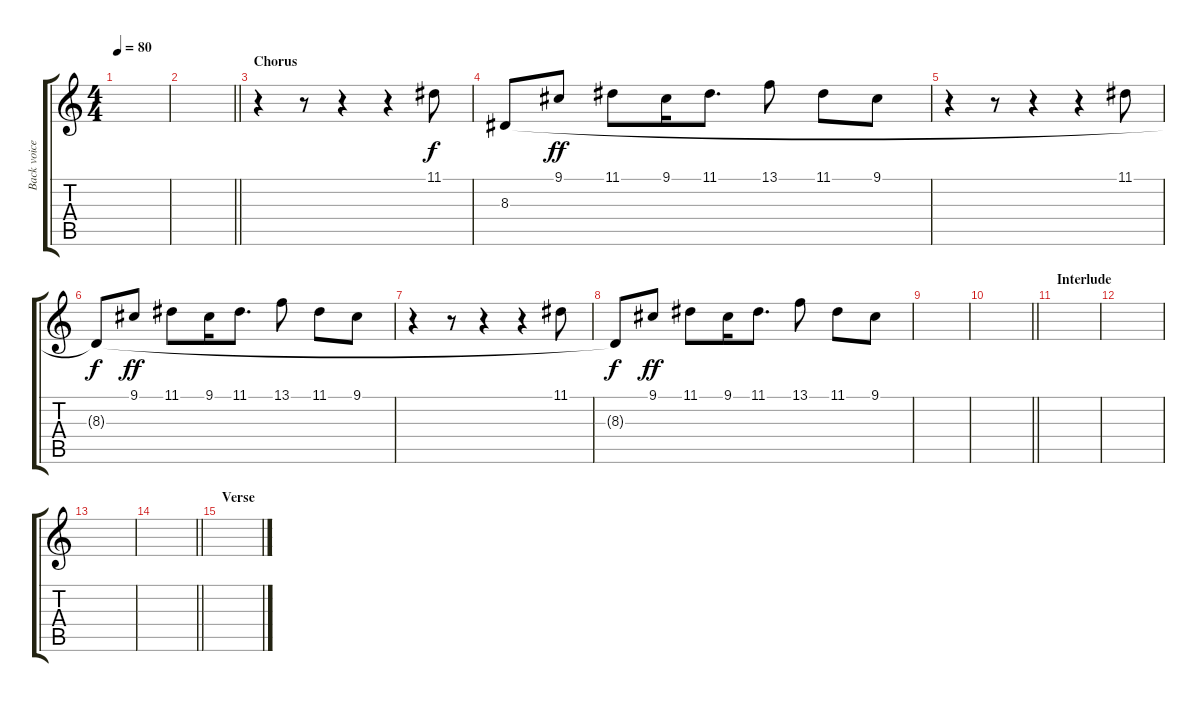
\track ("Back voice (Mike, Jason)" "Back voice") {instrument lead2sawtooth}
\staff {score tabs}
\tuning (E4 B3 G3 D3 A2 E2) {hide}
\ts (4 4)
\tempo 80
\clef g2
\ks c
|
\barLineRight lightlight
|
\section ("" "Chorus")
r.4 r.8 r.4 r.4 11.1.8 |
8.3.8{dy f} 9.1.8{dy ff} 11.1.8 9.1.16 11.1.8{d} 13.1.8 11.1.8 9.1.8 |
r.4 r.8 r.4 r.4 11.1.8 |
8.3{t}.8{dy f} 9.1.8{dy ff} 11.1.8 9.1.16 11.1.8{d} 13.1.8 11.1.8 9.1.8 |
r.4 r.8 r.4 r.4 11.1.8 |
8.3{t}.8{dy f} 9.1.8{dy ff} 11.1.8 9.1.16 11.1.8{d} 13.1.8 11.1.8 9.1.8 |
|
\barLineRight lightlight
|
\section ("" "Interlude")
|
|
|
\barLineRight lightlight
|
\section ("" "Verse")
